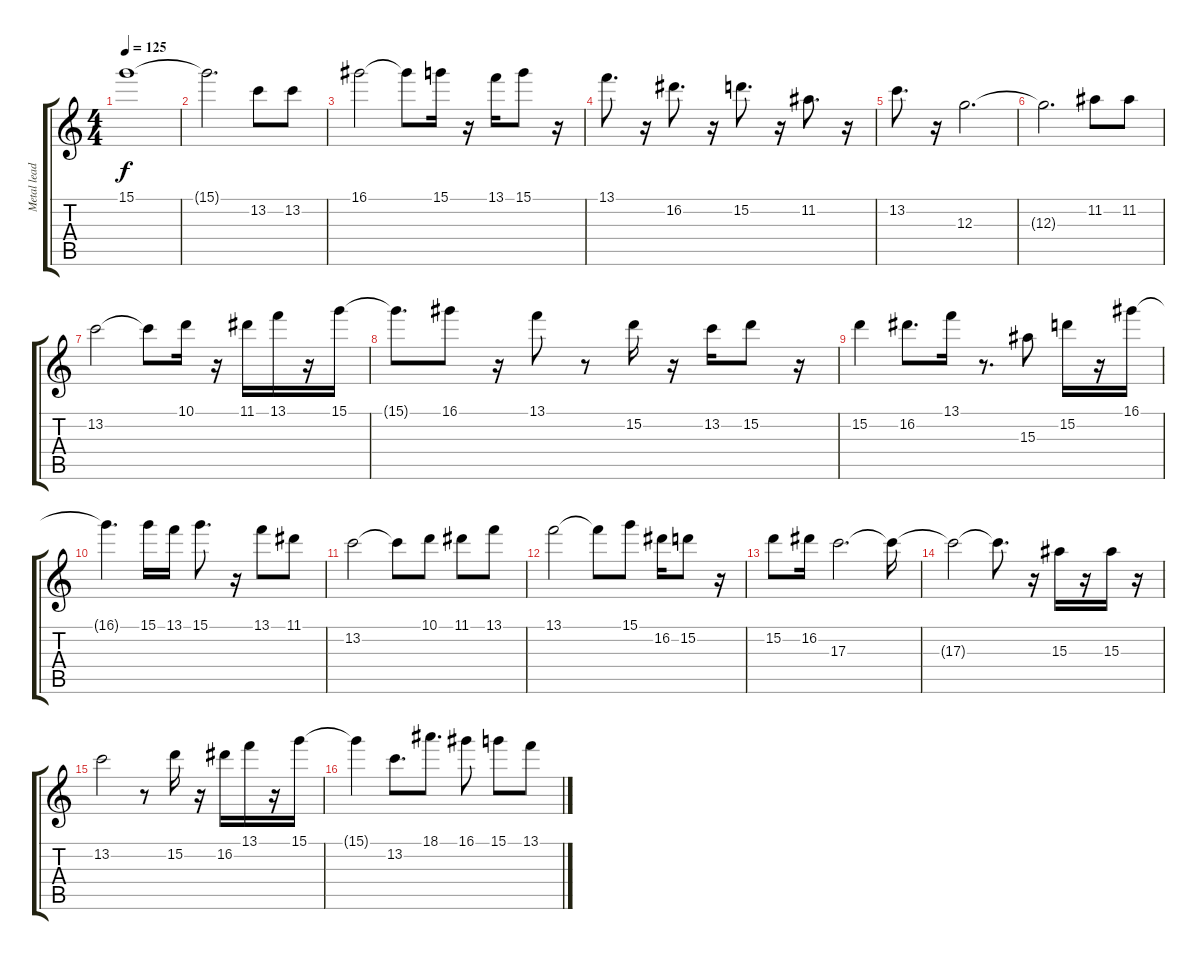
\track ("Metal lead" "Metal lead") {instrument distortionguitar}
\staff {score tabs}
\tuning (E4 B3 G3 D3 A2 E2) {hide}
\ts (4 4)
\tempo 125
\clef g2
\ks c
15.1.1{dy f} |
15.1{t}.2{d} 13.2.8 13.2.8 |
16.1.2 16.1{t}.8 15.1.16 r.16 13.1.16 15.1.8 r.16 |
13.1.8{d} r.16 16.2.8{d} r.16 15.2.8{d} r.16 11.2.8{d} r.16 |
13.2.8{d} r.16 12.3.2{d} |
12.3{t}.2{d} 11.2.8 11.2.8 |
13.2.2 13.2{t}.8 10.1.16 r.16 11.1.16 13.1.16 r.16 15.1.16 |
15.1{t}.8{d} 16.1.8 r.16 13.1.8 r.8 15.2.16 r.16 13.2.16 15.2.8 r.16 |
15.2.4 16.2.8{d} 13.1.16 r.8{d} 15.3.8 15.2.16 r.16 16.1.16 |
16.1{t}.4{d} 15.1.16 13.1.16 15.1.8{d} r.16 13.1.8 11.1.8 |
13.2.2 13.2{t}.8 10.1.8 11.1.8 13.1.8 |
13.1.2 13.1{t}.8 15.1.8 16.2.16 15.2.8 r.16 |
15.2.8 16.2.16 17.3.2{d} 17.3{t}.16 |
17.3{t}.2 17.3{t}.8{d} r.16 15.3.16 r.16 15.3.16 r.16 |
13.2.2 r.8 15.2.16 r.16 16.2.16 13.1.16 r.16 15.1.16 |
15.1{t}.4 13.2.8{d} 18.1.8{d} 16.1.8 15.1.8 13.1.8
